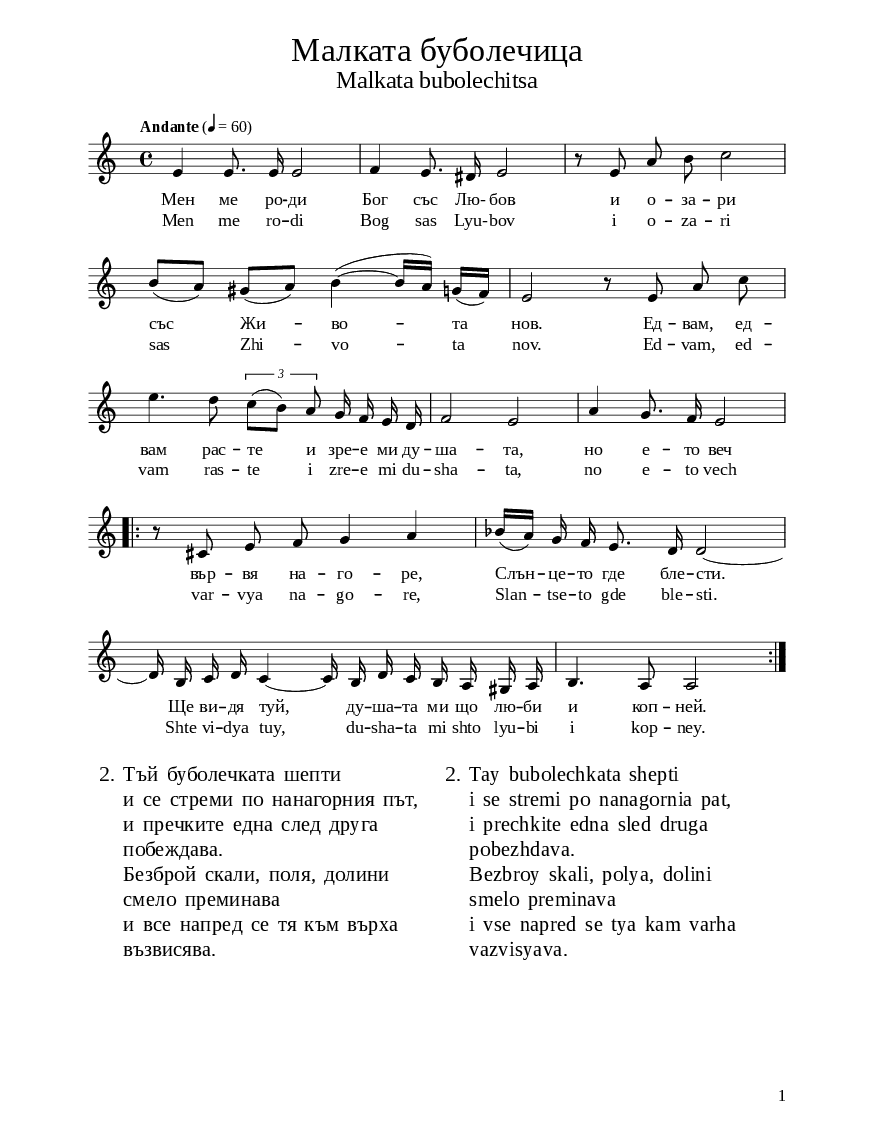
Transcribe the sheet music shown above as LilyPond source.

% Виж за разположението на текста.
\version "2.24.0"

% include paper part and global functions
\include "include/globals.ily"

\bookpart {
  \label #'ref173
  \tocItem \markup "Малката буболечица – Malkata bubolechitsa"
  \include "include/bookpart-paper.ily"
  \score {
    \include "include/score-layout.ily"

    \new Voice \absolute {
      \clef treble
      \key a \minor
      \time 4/4
      \tempoFunc "Andante" 4 "60"
      \autoBeamOff

      e'4  e'8.  e'16  e'2 | % 2
      f'4  e'8.  dis'16  e'2 | % 3
      r8  e'8  a'8  b'8  c''2 \break | % 4
      b'8 ( [  a'8  ])   gis'8 ( [  a'8 ])
      b'4 ( ~  b'16 [  a'16 ] )   g'16 ( [
      f'16 ] )  | % 5
      e'2 r8  e'8  a'8  c''8 \break | % 6
      e''4.  d''8 \tweak direction #up \times 2/3 {
        \once \override Slur.positions = #'(1 . 1) c''8 ( [  b'8 ])  a'8
      }
      g'16  f'16  e'16  d'16 | % 7
      f'2  e'2 | % 8
      a'4  g'8.  f'16  e'2 \break
      \repeat
      volta 2 {
        | % 9
        r8  cis'8  e'8  f'8  g'4  a'4 |
        bes'16 ( [  a'16 ] )   g'16  f'16
        e'8.  d'16  d'2 ~ | % 11
        d'16  b16  c'16  d'16  c'4 ~
        c'16  b16  d'16  c'16  b16
        a16  gis16  a16 | % 12
        b4.  a8  a2
      }
    }

    \addlyrics {
      Мен ме ро -- ди Бог със "Лю-" --
      бов и о -- за -- ри със Жи
      -- во -- та нов. Ед --
      вам, ед -- вам рас -- те  и зре
      -- е ми ду -- ша -- та, но е -- то
      веч вър -- вя на -- го -- ре, Слън
      -- це -- то где бле -- сти.
      Ще ви -- дя туй, ду -- ша -- та
      ми що лю -- би и коп -- ней.}
      \addlyrics {
        Men me ro -- di Bog sas "Lyu-" --
        bov i o -- za -- ri sas Zhi
        -- vo -- ta nov. Ed --
        vam, ed -- vam ras -- te  i zre
        -- e mi du -- sha -- ta, no e -- to
        vech var -- vya na -- go -- re, Slan
        -- tse -- to gde ble -- sti.
        Shte vi -- dya tuy, du -- sha -- ta
        mi shto lyu -- bi i kop -- ney.}

        \header {
          title = \titleFunc "Малката буболечица" "Malkata bubolechitsa"
        }

        \midi{}

      } % score
      
      \markup \fontsize #bgCoupletFontSize {
        \hspace #1
        \override #`(baseline-skip . ,bgCoupletBaselineSkip)
        \column {
          \line {    2. Тъй буболечката шепти }
          \line {   "   " и се стреми по нанагорния път,}
          \line {   "   " и пречките една след друга }
          \line {   "   " побеждава. }
          \line {   "   " Безброй скали, поля, долини }
          \line {   "   " смело преминава }
          \line {   "   " и все напред се тя към върха }
          \line {   "   " възвисява. }
        }

        \hspace #2
        \override #`(baseline-skip . ,bgCoupletBaselineSkip)
        \column {
          \line {    2. Tay bubolechkata shepti }
          \line {   "   " i se stremi po nanagornia pat,}
          \line {   "   " i prechkite edna sled druga }
          \line {   "   " pobezhdava. }
          \line {   "   " Bezbroy skali, polya, dolini }
          \line {   "   " smelo preminava }
          \line {   "   " i vse napred se tya kam varha }
          \line {   "   " vazvisyava. }
        } %column
      } % markup

      \pageBreak

      \markup \fontsize #bgCoupletFontSize {
        \hspace #1
        \override #`(baseline-skip . ,bgCoupletBaselineSkip)
        \column {
          \line {    3. Тъй векове безброй летят }
          \line {   "   "  и времето я преобразява. }
          \line {   "   "  И тъй порасна тя – девица мила, }
          \line {   "   "  чиста роса, душа красива.}
          \line {   "   "  Творение на Бога, }
          \line {   "   "  разлива Мир и светла Радост }
          \line {   "   "  по света. }
        }

        \hspace #4
        \override #`(baseline-skip . ,bgCoupletBaselineSkip)
        \column {
          \line {    3. Tay vekove bezbroy letyat }
          \line {   "   "  i vremeto ya preobrazyava. }
          \line {   "   "  I tay porasna tya – devitsa mila, }
          \line {   "   "  chista rosa, dusha krasiva. }
          \line {   "   "  Tvorenie na Boga, }
          \line {   "   "  razliva Mir i svetla Radost }
          \line {   "   "  po sveta. }
        } %column
      } % markup


      \markup \empty-two

      % include foreign translation(s) of the song
      
\version "2.22.1"

\markup \fill-line { \fontsize #deTitleFontSize "Das kleine Käferchen" }
\markup \null
\markup \null
\markup \fontsize #deCoupletFontSize {
  \hspace #8
  \override #`(baseline-skip . ,deCoupletBaselineSkip)
      \column {
  \line {1. Mich hat Gott geboren,}

  \line { "   " mit einem neuen Leben erleuchtet.}

  \line { "   " Langsam, langsam gedeiht und reift meine Seele,}

  \line { "   " aber sieh schon:}

  \line { "   " Ich laufe aufwärts, wo die Sonne funkelt. Ich werde das sehen,}

  \line { "   " was meine Seele liebt und wonach sie trachtet.}
  \line { "  " }

  \line { 2. So flüstert der Käfer,}

  \line { "   " und strebt auf dem Weg nach oben,}

  \line { "   " und nacheinander überwindet er die Hürden. }

  \line { "   " Tapfer durchquert er Felsen, }

  \line { "   " Felder und Täler,}

  \line { "   " und strebt immer vorwärts}

  \line { "   " und erhebt sich bis zum Gipfel.}
  \line { "  " }
  \line { 3. So vergehen unzählige Jahrhunderte}

  \line { "   " und die Zeit verändert sich.}

  \line { "   " Und so wuchs er: jungfräulich,}

  \line { "   " reiner Tau, eine schöne Seele,}

  \line { "   " Schöpfung Gottes --}

  \line { "   " sie vergießt Frieden und helle Freude in der Welt.}
}
}


    } % bookpart

    % Più mosso
    %
